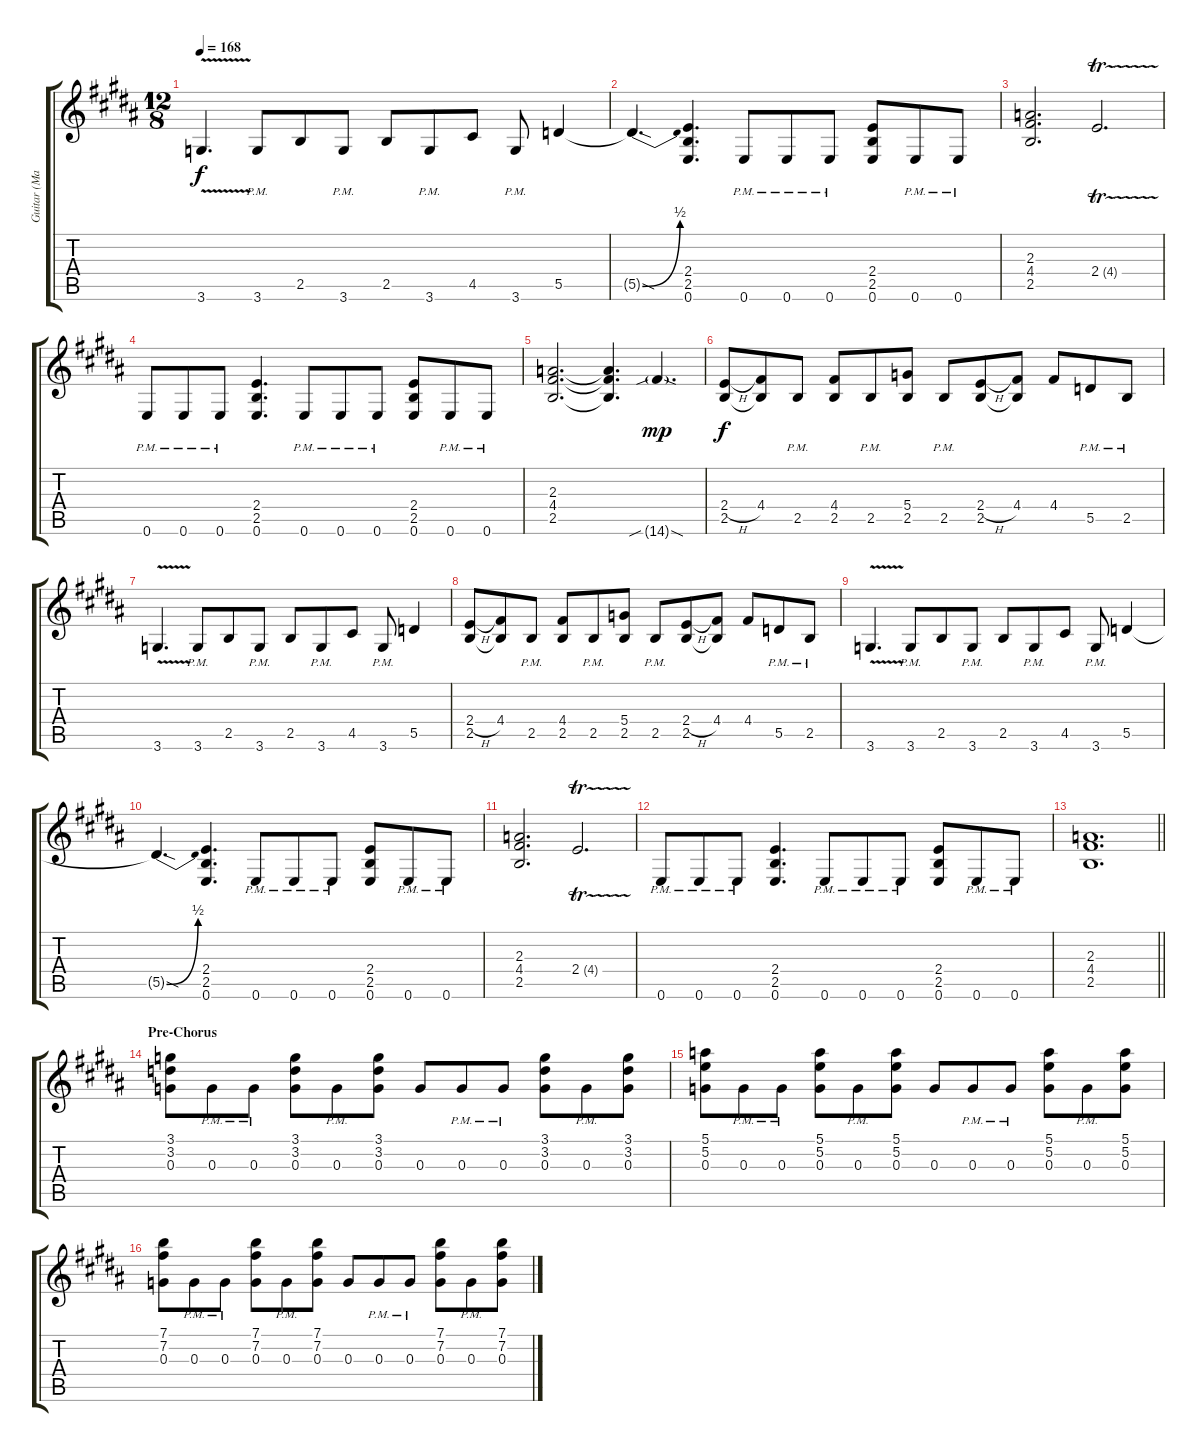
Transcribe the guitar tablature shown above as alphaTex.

\track ("Guitar (Mavrin)" "Guitar (Ma") {instrument distortionguitar}
\staff {score tabs}
\tuning (E4 B3 G3 D3 A2 E2) {hide}
\ts (12 8)
\tempo 168
\clef g2
\ks b
3.6{v}.4{d dy f} 3.6{pm}.8 2.5.8 3.6{pm}.8 2.5.8 3.6{pm}.8 4.5.8 3.6{pm}.8 5.5.4 |
5.5{be (bend 0 0 60 2) sod t}.4{d} (2.4 2.5 0.6).4{d} 0.6{pm}.8 0.6{pm}.8 0.6{pm}.8 (2.4 2.5 0.6).8 0.6{pm}.8 0.6{pm}.8 |
(2.3 4.4 2.5).2{d} 2.4{tr (4 32)}.2{d} |
0.6{pm}.8 0.6{pm}.8 0.6{pm}.8 (2.4 2.5 0.6).4{d} 0.6{pm}.8 0.6{pm}.8 0.6{pm}.8 (2.4 2.5 0.6).8 0.6{pm}.8 0.6{pm}.8 |
(2.3 4.4 2.5).2{d} (2.3{t} 4.4{t} 2.5{t}).4{d} 14.6{sib sod g}.4{d dy mp} |
(2.4{h} 2.5).8{dy f} (4.4 2.5{t}).8 2.5{pm}.8 (4.4 2.5).8 2.5{pm}.8 (5.4 2.5).8 2.5{pm}.8 (2.4{h} 2.5).8 (4.4 2.5{t}).8 4.4.8 5.5{pm}.8 2.5{pm}.8 |
3.6{v}.4{d} 3.6{pm}.8 2.5.8 3.6{pm}.8 2.5.8 3.6{pm}.8 4.5.8 3.6{pm}.8 5.5.4 |
(2.4{h} 2.5).8 (4.4 2.5{t}).8 2.5{pm}.8 (4.4 2.5).8 2.5{pm}.8 (5.4 2.5).8 2.5{pm}.8 (2.4{h} 2.5).8 (4.4 2.5{t}).8 4.4.8 5.5{pm}.8 2.5{pm}.8 |
3.6{v}.4{d} 3.6{pm}.8 2.5.8 3.6{pm}.8 2.5.8 3.6{pm}.8 4.5.8 3.6{pm}.8 5.5.4 |
5.5{be (bend 0 0 60 2) sod t}.4{d} (2.4 2.5 0.6).4{d} 0.6{pm}.8 0.6{pm}.8 0.6{pm}.8 (2.4 2.5 0.6).8 0.6{pm}.8 0.6{pm}.8 |
(2.3 4.4 2.5).2{d} 2.4{tr (4 32)}.2{d} |
0.6{pm}.8 0.6{pm}.8 0.6{pm}.8 (2.4 2.5 0.6).4{d} 0.6{pm}.8 0.6{pm}.8 0.6{pm}.8 (2.4 2.5 0.6).8 0.6{pm}.8 0.6{pm}.8 |
\barLineRight lightlight
(2.3 4.4 2.5).1{d} |
\section ("" "Pre-Chorus")
(3.1 3.2 0.3).8 0.3{pm}.8 0.3{pm}.8 (3.1 3.2 0.3).8 0.3{pm}.8 (3.1 3.2 0.3).8 0.3.8 0.3{pm}.8 0.3{pm}.8 (3.1 3.2 0.3).8 0.3{pm}.8 (3.1 3.2 0.3).8 |
(5.1 5.2 0.3).8 0.3{pm}.8 0.3{pm}.8 (5.1 5.2 0.3).8 0.3{pm}.8 (5.1 5.2 0.3).8 0.3.8 0.3{pm}.8 0.3{pm}.8 (5.1 5.2 0.3).8 0.3{pm}.8 (5.1 5.2 0.3).8 |
(7.1 7.2 0.3).8 0.3{pm}.8 0.3{pm}.8 (7.1 7.2 0.3).8 0.3{pm}.8 (7.1 7.2 0.3).8 0.3.8 0.3{pm}.8 0.3{pm}.8 (7.1 7.2 0.3).8 0.3{pm}.8 (7.1 7.2 0.3).8
